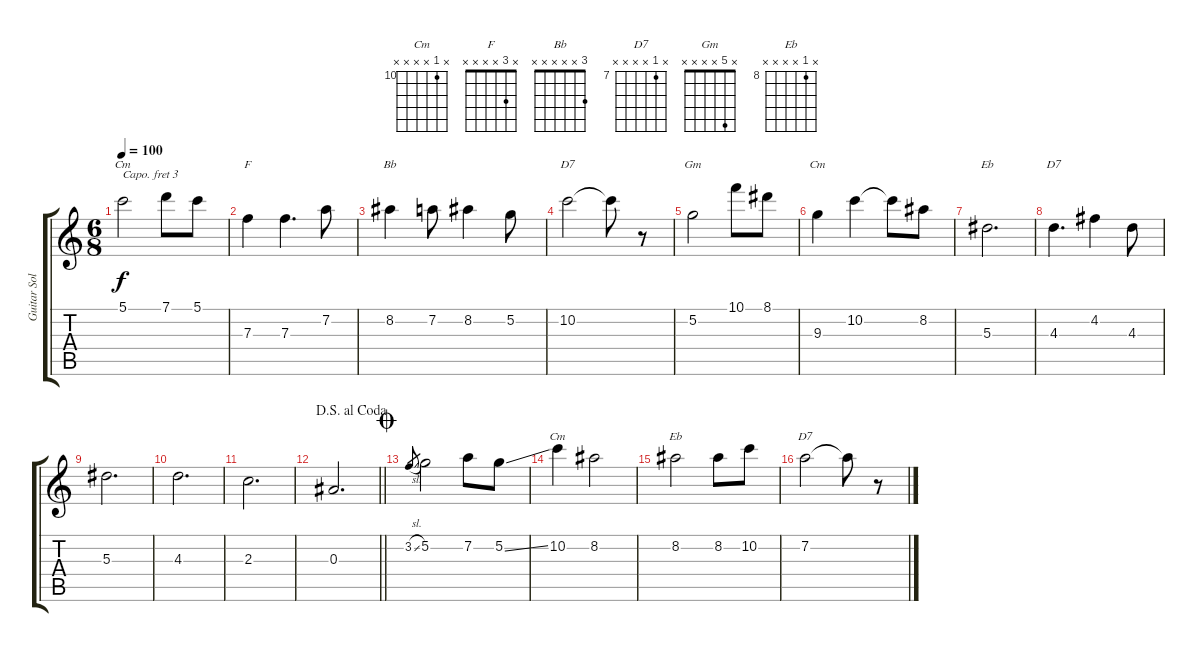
\track ("Guitar Solo" "Guitar Sol") {instrument electricguitarclean}
\staff {score tabs}
\capo 3
\tuning (E4 B3 G3 D3 A2 E2) {hide}
\chord ("Cm" 5 x x x x x)
\chord ("F" x 3 x x x x)
\chord ("Bb" 3 x x x x x)
\chord ("D7" 5 x x x x x)
\chord ("Gm" x 5 x x x x)
\chord ("Cm" 0 x x x x x)
\chord ("Eb" x 1 x x x x)
\chord ("D7" x x 4 x x x)
\chord ("Cm" x 10 x x x x) {firstfret 10}
\chord ("Eb" x 8 x x x x) {firstfret 8}
\chord ("D7" x 7 x x x x) {firstfret 7}
\ts (6 8)
\tempo 100
\clef g2
\ks c
5.1.2{ch "Cm" dy f} 7.1.8 5.1.8 |
7.3.4{ch "F"} 7.3.4{d} 7.2.8 |
8.2.4{ch "Bb"} 7.2.8 8.2.4 5.2.8 |
10.2.2{ch "D7"} 10.2{t}.8 r.8 |
5.2.2{ch "Gm"} 10.1.8 8.1.8 |
9.3.4{ch "Cm"} 10.2.4 10.2{t}.8 8.2.8 |
5.3.2{d ch "Eb"} |
4.3.4{d ch "D7"} 4.2.4 4.3.8 |
5.3.2{d} |
4.3.2{d} |
2.3.2{d} |
\jump dalsegnoalcoda
\barLineRight lightlight
0.3.2{d} |
\jump coda
3.2{sl}.8{gr} 5.2.2 7.2.8 5.2{ss}.8 |
10.2.4{ch "Cm"} 8.2.2 |
8.2.2{ch "Eb"} 8.2.8 10.2.8 |
7.2.2{ch "D7"} 7.2{t}.8 r.8
